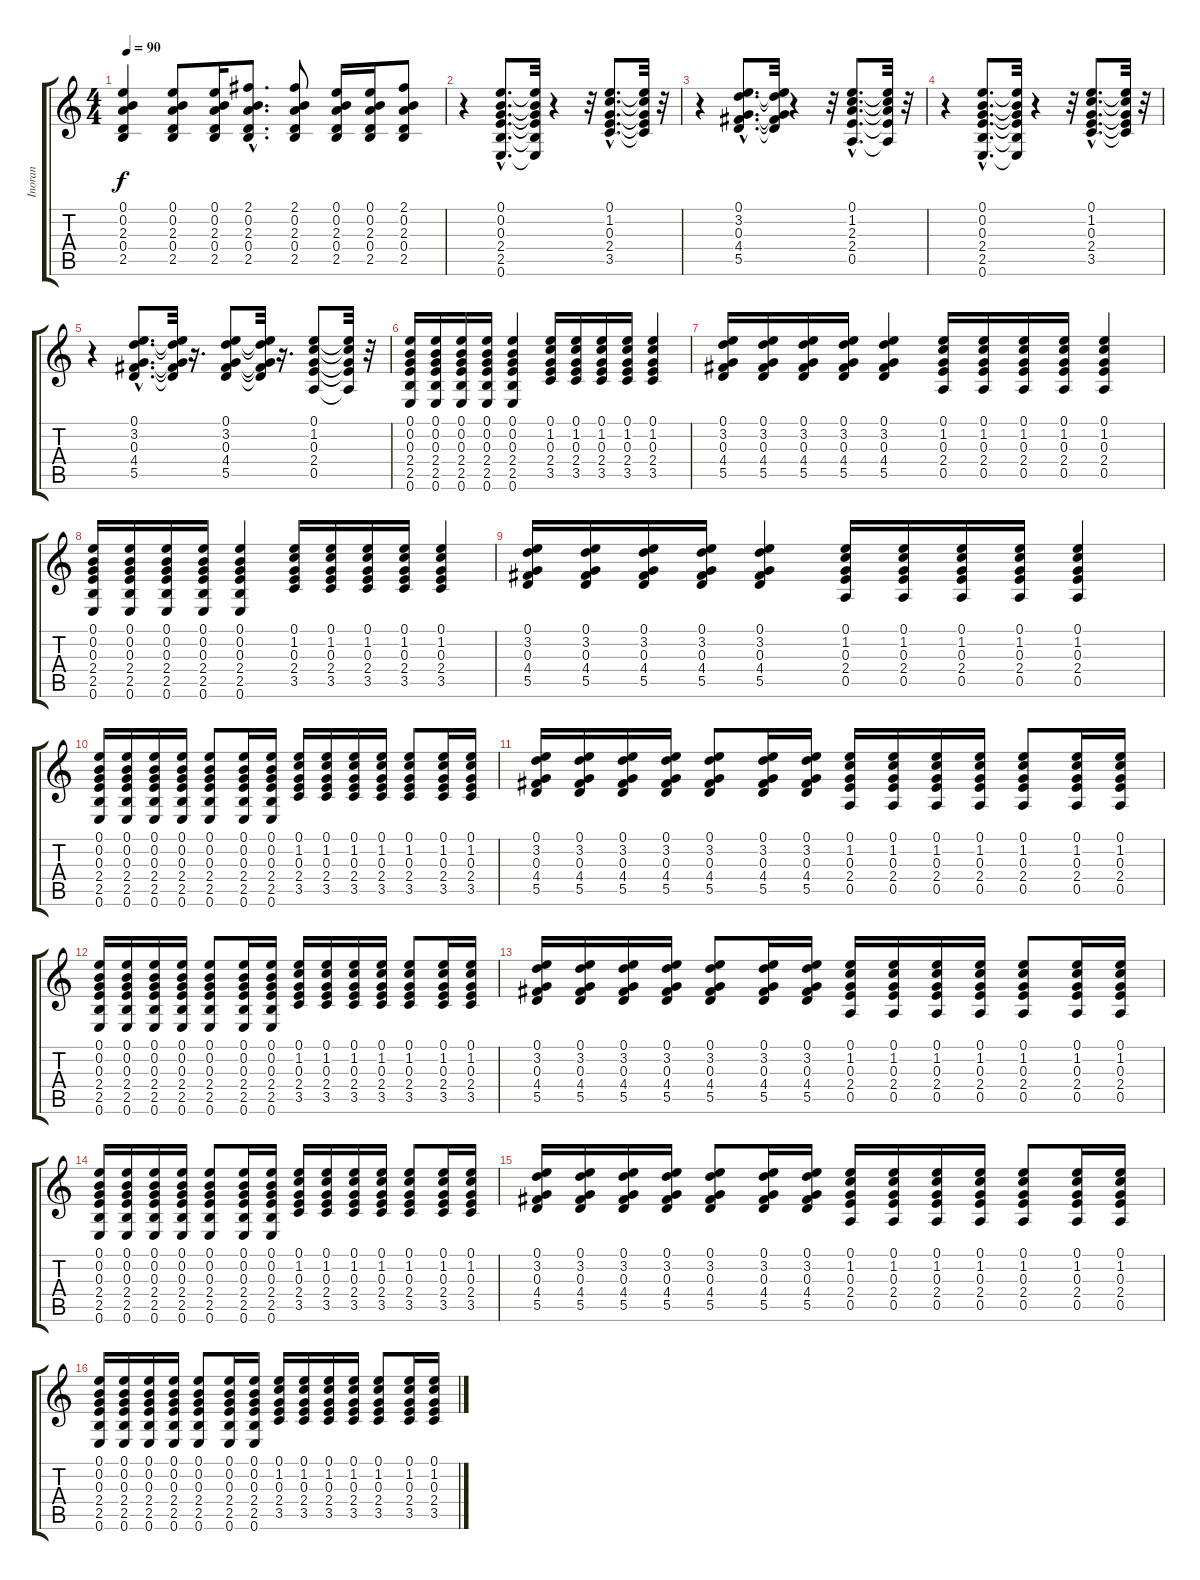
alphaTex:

\track ("Inoran" "Inoran") {instrument electricguitarjazz}
\staff {score tabs}
\tuning (E4 B3 G3 D3 A2 E2) {hide}
\ts (4 4)
\tempo 90
\clef g2
\ks c
(0.1 0.2 2.3 0.4 2.5).4{dy f} (0.1 0.2 2.3 0.4 2.5).8 (0.1 0.2 2.3 0.4 2.5).16 (2.1{hac} 0.2{hac} 2.3{hac} 0.4{hac} 2.5{hac}).8{d} (2.1 0.2 2.3 0.4 2.5).8 (0.1 0.2 2.3 0.4 2.5).16 (0.1 0.2 2.3 0.4 2.5).16 (2.1 0.2 2.3 0.4 2.5).8 |
r.4 (0.1{hac} 0.2{hac} 0.3{hac} 2.4{hac} 2.5{hac} 0.6{hac}).8{d} (0.1{t} 0.2{t} 0.3{t} 2.4{t} 2.5{t} 0.6{t}).32 r.4 r.32 (0.1{hac} 1.2{hac} 0.3{hac} 2.4{hac} 3.5{hac}).8{d} (0.1{t} 1.2{t} 0.3{t} 2.4{t} 3.5{t}).32 r.32 |
r.4 (0.1{hac} 3.2{hac} 0.3{hac} 4.4{hac} 5.5{hac}).8{d} (0.1{t} 3.2{t} 0.3{t} 4.4{t} 5.5{t}).32 r.4 r.32 (0.1{hac} 1.2{hac} 2.3{hac} 2.4{hac} 0.5{hac}).8{d} (0.1{t} 1.2{t} 2.3{t} 2.4{t} 0.5{t}).32 r.32 |
r.4 (0.1{hac} 0.2{hac} 0.3{hac} 2.4{hac} 2.5{hac} 0.6{hac}).8{d} (0.1{t} 0.2{t} 0.3{t} 2.4{t} 2.5{t} 0.6{t}).32 r.4 r.32 (0.1{hac} 1.2{hac} 0.3{hac} 2.4{hac} 3.5{hac}).8{d} (0.1{t} 1.2{t} 0.3{t} 2.4{t} 3.5{t}).32 r.32 |
r.4 (0.1{hac} 3.2{hac} 0.3{hac} 4.4{hac} 5.5{hac}).8{d} (0.1{t} 3.2{t} 0.3{t} 4.4{t} 5.5{t}).32 r.16{d} (0.1 3.2 0.3 4.4 5.5).8 (0.1{t} 3.2{t} 0.3{t} 4.4{t} 5.5{t}).32 r.16{d} (0.1 1.2 0.3 2.4 0.5).8 (0.1{t} 1.2{t} 0.3{t} 2.4{t} 0.5{t}).32 r.32 |
(0.1 0.2 0.3 2.4 2.5 0.6).16 (0.1 0.2 0.3 2.4 2.5 0.6).16 (0.1 0.2 0.3 2.4 2.5 0.6).16 (0.1 0.2 0.3 2.4 2.5 0.6).16 (0.1 0.2 0.3 2.4 2.5 0.6).4 (0.1 1.2 0.3 2.4 3.5).16 (0.1 1.2 0.3 2.4 3.5).16 (0.1 1.2 0.3 2.4 3.5).16 (0.1 1.2 0.3 2.4 3.5).16 (0.1 1.2 0.3 2.4 3.5).4 |
(0.1 3.2 0.3 4.4 5.5).16 (0.1 3.2 0.3 4.4 5.5).16 (0.1 3.2 0.3 4.4 5.5).16 (0.1 3.2 0.3 4.4 5.5).16 (0.1 3.2 0.3 4.4 5.5).4 (0.1 1.2 0.3 2.4 0.5).16 (0.1 1.2 0.3 2.4 0.5).16 (0.1 1.2 0.3 2.4 0.5).16 (0.1 1.2 0.3 2.4 0.5).16 (0.1 1.2 0.3 2.4 0.5).4 |
(0.1 0.2 0.3 2.4 2.5 0.6).16 (0.1 0.2 0.3 2.4 2.5 0.6).16 (0.1 0.2 0.3 2.4 2.5 0.6).16 (0.1 0.2 0.3 2.4 2.5 0.6).16 (0.1 0.2 0.3 2.4 2.5 0.6).4 (0.1 1.2 0.3 2.4 3.5).16 (0.1 1.2 0.3 2.4 3.5).16 (0.1 1.2 0.3 2.4 3.5).16 (0.1 1.2 0.3 2.4 3.5).16 (0.1 1.2 0.3 2.4 3.5).4 |
(0.1 3.2 0.3 4.4 5.5).16 (0.1 3.2 0.3 4.4 5.5).16 (0.1 3.2 0.3 4.4 5.5).16 (0.1 3.2 0.3 4.4 5.5).16 (0.1 3.2 0.3 4.4 5.5).4 (0.1 1.2 0.3 2.4 0.5).16 (0.1 1.2 0.3 2.4 0.5).16 (0.1 1.2 0.3 2.4 0.5).16 (0.1 1.2 0.3 2.4 0.5).16 (0.1 1.2 0.3 2.4 0.5).4 |
(0.1 0.2 0.3 2.4 2.5 0.6).16 (0.1 0.2 0.3 2.4 2.5 0.6).16 (0.1 0.2 0.3 2.4 2.5 0.6).16 (0.1 0.2 0.3 2.4 2.5 0.6).16 (0.1 0.2 0.3 2.4 2.5 0.6).8 (0.1 0.2 0.3 2.4 2.5 0.6).16 (0.1 0.2 0.3 2.4 2.5 0.6).16 (0.1 1.2 0.3 2.4 3.5).16 (0.1 1.2 0.3 2.4 3.5).16 (0.1 1.2 0.3 2.4 3.5).16 (0.1 1.2 0.3 2.4 3.5).16 (0.1 1.2 0.3 2.4 3.5).8 (0.1 1.2 0.3 2.4 3.5).16 (0.1 1.2 0.3 2.4 3.5).16 |
(0.1 3.2 0.3 4.4 5.5).16 (0.1 3.2 0.3 4.4 5.5).16 (0.1 3.2 0.3 4.4 5.5).16 (0.1 3.2 0.3 4.4 5.5).16 (0.1 3.2 0.3 4.4 5.5).8 (0.1 3.2 0.3 4.4 5.5).16 (0.1 3.2 0.3 4.4 5.5).16 (0.1 1.2 0.3 2.4 0.5).16 (0.1 1.2 0.3 2.4 0.5).16 (0.1 1.2 0.3 2.4 0.5).16 (0.1 1.2 0.3 2.4 0.5).16 (0.1 1.2 0.3 2.4 0.5).8 (0.1 1.2 0.3 2.4 0.5).16 (0.1 1.2 0.3 2.4 0.5).16 |
(0.1 0.2 0.3 2.4 2.5 0.6).16 (0.1 0.2 0.3 2.4 2.5 0.6).16 (0.1 0.2 0.3 2.4 2.5 0.6).16 (0.1 0.2 0.3 2.4 2.5 0.6).16 (0.1 0.2 0.3 2.4 2.5 0.6).8 (0.1 0.2 0.3 2.4 2.5 0.6).16 (0.1 0.2 0.3 2.4 2.5 0.6).16 (0.1 1.2 0.3 2.4 3.5).16 (0.1 1.2 0.3 2.4 3.5).16 (0.1 1.2 0.3 2.4 3.5).16 (0.1 1.2 0.3 2.4 3.5).16 (0.1 1.2 0.3 2.4 3.5).8 (0.1 1.2 0.3 2.4 3.5).16 (0.1 1.2 0.3 2.4 3.5).16 |
(0.1 3.2 0.3 4.4 5.5).16 (0.1 3.2 0.3 4.4 5.5).16 (0.1 3.2 0.3 4.4 5.5).16 (0.1 3.2 0.3 4.4 5.5).16 (0.1 3.2 0.3 4.4 5.5).8 (0.1 3.2 0.3 4.4 5.5).16 (0.1 3.2 0.3 4.4 5.5).16 (0.1 1.2 0.3 2.4 0.5).16 (0.1 1.2 0.3 2.4 0.5).16 (0.1 1.2 0.3 2.4 0.5).16 (0.1 1.2 0.3 2.4 0.5).16 (0.1 1.2 0.3 2.4 0.5).8 (0.1 1.2 0.3 2.4 0.5).16 (0.1 1.2 0.3 2.4 0.5).16 |
(0.1 0.2 0.3 2.4 2.5 0.6).16 (0.1 0.2 0.3 2.4 2.5 0.6).16 (0.1 0.2 0.3 2.4 2.5 0.6).16 (0.1 0.2 0.3 2.4 2.5 0.6).16 (0.1 0.2 0.3 2.4 2.5 0.6).8 (0.1 0.2 0.3 2.4 2.5 0.6).16 (0.1 0.2 0.3 2.4 2.5 0.6).16 (0.1 1.2 0.3 2.4 3.5).16 (0.1 1.2 0.3 2.4 3.5).16 (0.1 1.2 0.3 2.4 3.5).16 (0.1 1.2 0.3 2.4 3.5).16 (0.1 1.2 0.3 2.4 3.5).8 (0.1 1.2 0.3 2.4 3.5).16 (0.1 1.2 0.3 2.4 3.5).16 |
(0.1 3.2 0.3 4.4 5.5).16 (0.1 3.2 0.3 4.4 5.5).16 (0.1 3.2 0.3 4.4 5.5).16 (0.1 3.2 0.3 4.4 5.5).16 (0.1 3.2 0.3 4.4 5.5).8 (0.1 3.2 0.3 4.4 5.5).16 (0.1 3.2 0.3 4.4 5.5).16 (0.1 1.2 0.3 2.4 0.5).16 (0.1 1.2 0.3 2.4 0.5).16 (0.1 1.2 0.3 2.4 0.5).16 (0.1 1.2 0.3 2.4 0.5).16 (0.1 1.2 0.3 2.4 0.5).8 (0.1 1.2 0.3 2.4 0.5).16 (0.1 1.2 0.3 2.4 0.5).16 |
(0.1 0.2 0.3 2.4 2.5 0.6).16 (0.1 0.2 0.3 2.4 2.5 0.6).16 (0.1 0.2 0.3 2.4 2.5 0.6).16 (0.1 0.2 0.3 2.4 2.5 0.6).16 (0.1 0.2 0.3 2.4 2.5 0.6).8 (0.1 0.2 0.3 2.4 2.5 0.6).16 (0.1 0.2 0.3 2.4 2.5 0.6).16 (0.1 1.2 0.3 2.4 3.5).16 (0.1 1.2 0.3 2.4 3.5).16 (0.1 1.2 0.3 2.4 3.5).16 (0.1 1.2 0.3 2.4 3.5).16 (0.1 1.2 0.3 2.4 3.5).8 (0.1 1.2 0.3 2.4 3.5).16 (0.1 1.2 0.3 2.4 3.5).16
